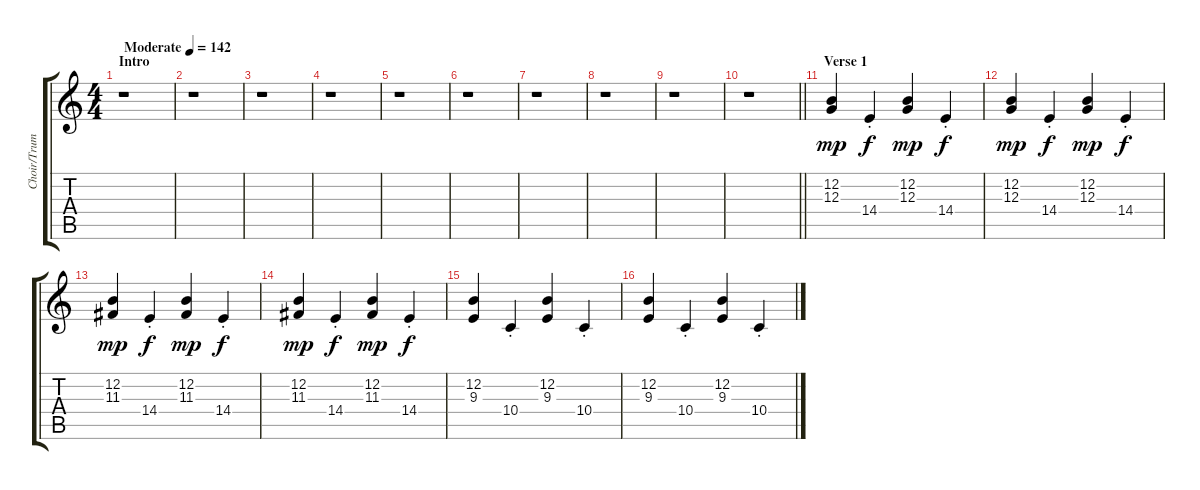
\track ("Choir/Trumpet/Oboe/Piano" "Choir/Trum") {instrument choiraahs}
\staff {score tabs}
\tuning (E4 B3 G3 D3 A2 E2) {hide}
\ts (4 4)
\section ("" "Intro")
\tempo (142 "Moderate")
\clef g2
\ks c
r.1{dy mp instrument choiraahs} |
r.1 |
r.1 |
r.1 |
r.1 |
r.1 |
r.1 |
r.1 |
r.1 |
\barLineRight lightlight
r.1 |
\section ("" "Verse 1")
(12.2 12.3).4 14.4{st}.4{dy f} (12.2 12.3).4{dy mp} 14.4{st}.4{dy f} |
(12.2 12.3).4{dy mp} 14.4{st}.4{dy f} (12.2 12.3).4{dy mp} 14.4{st}.4{dy f} |
(12.2 11.3).4{dy mp} 14.4{st}.4{dy f} (12.2 11.3).4{dy mp} 14.4{st}.4{dy f} |
(12.2 11.3).4{dy mp} 14.4{st}.4{dy f} (12.2 11.3).4{dy mp} 14.4{st}.4{dy f} |
(12.2 9.3).4 10.4{st}.4 (12.2 9.3).4 10.4{st}.4 |
(12.2 9.3).4 10.4{st}.4 (12.2 9.3).4 10.4{st}.4
